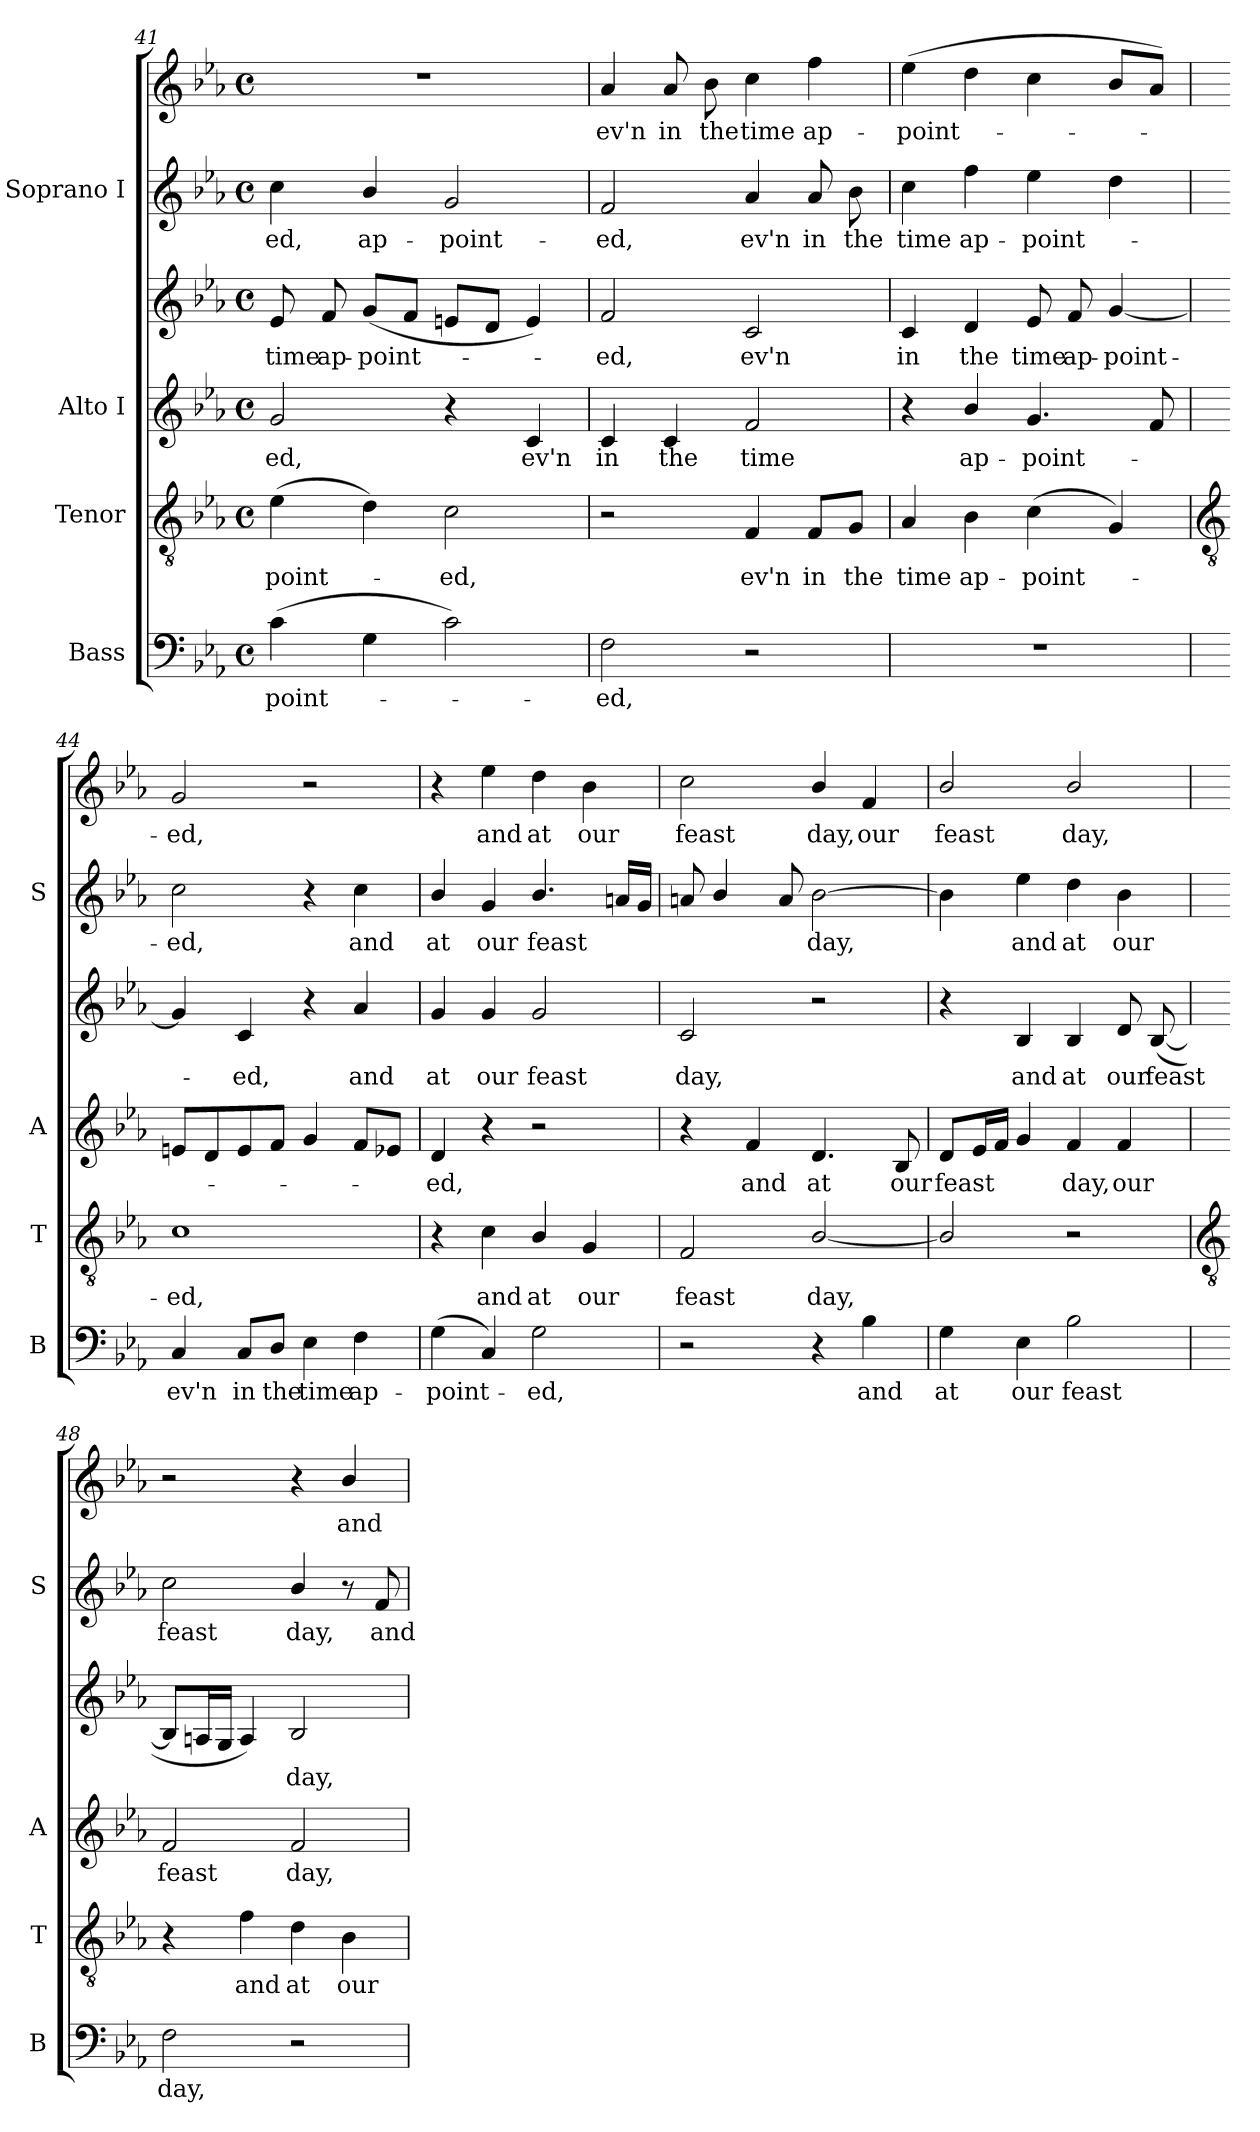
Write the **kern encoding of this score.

**kern	**text	**kern	**text	**kern	**text	**kern	**text	**kern	**text	**kern	**text
*part4	*part4	*part3	*part3	*part2	*part2	*part2	*part2	*part1	*part1	*part1	*part1
*staff6	*staff6	*staff5	*staff5	*staff4	*staff4	*staff3	*staff3	*staff2	*staff2	*staff1	*staff1
*I"Bass	*	*I"Tenor	*	*I"Alto I	*	*	*	*I"Soprano I	*	*	*
*I'B	*	*I'T	*	*I'A	*	*	*	*I'S	*	*	*
*clefF4	*	*clefGv2	*	*clefG2	*	*clefG2	*	*clefG2	*	*clefG2	*
*k[b-e-a-]	*	*k[b-e-a-]	*	*k[b-e-a-]	*	*k[b-e-a-]	*	*k[b-e-a-]	*	*k[b-e-a-]	*
*E-:	*	*E-:	*	*E-:	*	*E-:	*	*E-:	*	*E-:	*
*M4/4	*	*M4/4	*	*M4/4	*	*M4/4	*	*M4/4	*	*M4/4	*
*met(c)	*	*met(c)	*	*met(c)	*	*met(c)	*	*met(c)	*	*met(c)	*
=41	=41	=41	=41	=41	=41	=41	=41	=41	=41	=41	=41
!	!LO:LY:b	!	!LO:LY:b	!	!LO:LY:b	!	!LO:LY:b	!	!LO:LY:b	!	!
(>4c	-point-	(>4e-	-point-	2g	ed,	8e-	time	4cc	ed,	1r	.
!	!	!	!	!	!	!	!LO:LY:b	!	!	!	!
.	.	.	.	.	.	8f	ap-	.	.	.	.
!	!	!	!	!	!	!	!LO:LY:b	!	!LO:LY:b	!	!
4G	.	4d)	.	.	.	(<8gL	-point-	4b-/	ap-	.	.
.	.	.	.	.	.	8fJ	.	.	.	.	.
!	!	!	!LO:LY:b	!	!	!	!	!	!LO:LY:b	!	!
2c)	.	2c	ed,	4r	.	8enL	.	2g	-point-	.	.
.	.	.	.	.	.	8dJ	.	.	.	.	.
!	!	!	!	!	!LO:LY:b	!	!	!	!	!	!
.	.	.	.	4c	ev'n	4e)	.	.	.	.	.
=42	=42	=42	=42	=42	=42	=42	=42	=42	=42	=42	=42
!	!LO:LY:b	!	!	!	!LO:LY:b	!	!LO:LY:b	!	!LO:LY:b	!	!LO:LY:b
2F	ed,	2r	.	4c	in	2f	ed,	2f	-ed,	4a-	-ev'n
!	!	!	!	!	!LO:LY:b	!	!	!	!	!	!LO:LY:b
.	.	.	.	4c	the	.	.	.	.	8a-	in
!	!	!	!	!	!	!	!	!	!	!	!LO:LY:b
.	.	.	.	.	.	.	.	.	.	8b-	the
!	!	!	!LO:LY:b	!	!LO:LY:b	!	!LO:LY:b	!	!LO:LY:b	!	!LO:LY:b
2r	.	4F	ev'n	2f	time	2c	ev'n	4a-	ev'n	4cc	time
!	!	!	!LO:LY:b	!	!	!	!	!	!LO:LY:b	!	!LO:LY:b
.	.	8F/L	in	.	.	.	.	8a-	in	4ff	ap-
!	!	!	!LO:LY:b	!	!	!	!	!	!LO:LY:b	!	!
.	.	8G/J	the	.	.	.	.	8b-	the	.	.
=43	=43	=43	=43	=43	=43	=43	=43	=43	=43	=43	=43
!	!	!	!LO:LY:b	!	!	!	!LO:LY:b	!	!LO:LY:b	!	!LO:LY:b
1r	.	4A-	time	4r	.	4c	in	4cc	time	(<4ee-	point-
!	!	!	!LO:LY:b	!	!LO:LY:b	!	!LO:LY:b	!	!LO:LY:b	!	!
.	.	4B-	ap-	4b-/	ap-	4d	the	4ff	ap-	4dd	.
!	!	!	!LO:LY:b	!	!LO:LY:b	!	!LO:LY:b	!	!LO:LY:b	!	!
.	.	(<4c	-point-	4.g	-point-	8e-	time	4ee-	-point-	4cc	.
!	!	!	!	!	!	!	!LO:LY:b	!	!	!	!
.	.	.	.	.	.	8f	ap-	.	.	.	.
!	!	!	!	!	!	!	!LO:LY:b	!	!	!	!
.	.	4G)	.	.	.	[4g	-point-	4dd	.	8b-L	.
.	.	.	.	8f	.	.	.	.	.	8a-J)	.
!!LO:LB:g=z
=44	=44	=44	=44	=44	=44	=44	=44	=44	=44	=44	=44
*	*	*clefGv2	*	*	*	*	*	*	*	*	*
!	!LO:LY:b	!	!LO:LY:b	!	!	!	!	!	!LO:LY:b	!	!LO:LY:b
4C	ev'n	1c	ed,	8enL	.	4g]	.	2cc	ed,	2g	ed,
.	.	.	.	8d	.	.	.	.	.	.	.
!	!LO:LY:b	!	!	!	!	!	!LO:LY:b	!	!	!	!
8C/L	in	.	.	8e	.	4c	ed,	.	.	.	.
!	!LO:LY:b	!	!	!	!	!	!	!	!	!	!
8D/J	the	.	.	8fJ	.	.	.	.	.	.	.
!	!LO:LY:b	!	!	!	!	!	!	!	!	!	!
4E-	time	.	.	4g	.	4r	.	4r	.	2r	.
!	!LO:LY:b	!	!	!	!	!	!LO:LY:b	!	!LO:LY:b	!	!
4F	ap-	.	.	8fL	.	4a-	and	4cc	and	.	.
.	.	.	.	8e-XJ	.	.	.	.	.	.	.
=45	=45	=45	=45	=45	=45	=45	=45	=45	=45	=45	=45
!	!LO:LY:b	!	!	!	!LO:LY:b	!	!LO:LY:b	!	!LO:LY:b	!	!
(<4G	-point-	4r	.	4d	ed,	4g	at	4b-/	at	4r	.
!	!	!	!LO:LY:b	!	!	!	!LO:LY:b	!	!LO:LY:b	!	!LO:LY:b
4C)	.	4c	and	4r	.	4g	our	4g	our	4ee-	and
!	!LO:LY:b	!	!LO:LY:b	!	!	!	!LO:LY:b	!	!LO:LY:b	!	!LO:LY:b
2G	ed,	4B-/	at	2r	.	2g	feast	4.b-/	feast	4dd	at
!	!	!	!LO:LY:b	!	!	!	!	!	!	!	!LO:LY:b
.	.	4G	our	.	.	.	.	.	.	4b-	our
.	.	.	.	.	.	.	.	16anLL	.	.	.
.	.	.	.	.	.	.	.	16gJJ	.	.	.
=46	=46	=46	=46	=46	=46	=46	=46	=46	=46	=46	=46
!	!	!	!LO:LY:b	!	!	!	!LO:LY:b	!	!	!	!LO:LY:b
2r	.	2F	feast	4r	.	2c	day,	8an	.	2cc	feast
.	.	.	.	.	.	.	.	4b-/	.	.	.
!	!	!	!	!	!LO:LY:b	!	!	!	!	!	!
.	.	.	.	4f	and	.	.	.	.	.	.
.	.	.	.	.	.	.	.	8a	.	.	.
!	!	!	!LO:LY:b	!	!LO:LY:b	!	!	!	!LO:LY:b	!	!LO:LY:b
4r	.	[2B-/	day,	4.d	at	2r	.	[2b-	day,	4b-/	day,
!	!LO:LY:b	!	!	!	!	!	!	!	!	!	!LO:LY:b
4B-	and	.	.	.	.	.	.	.	.	4f	our
!	!	!	!	!	!LO:LY:b	!	!	!	!	!	!
.	.	.	.	8B-	our	.	.	.	.	.	.
=47	=47	=47	=47	=47	=47	=47	=47	=47	=47	=47	=47
!	!LO:LY:b	!	!	!	!LO:LY:b	!	!	!	!	!	!LO:LY:b
4G	at	2B-/]	.	8dL	feast	4r	.	4b-]	.	2b-/	feast
.	.	.	.	16e-L	.	.	.	.	.	.	.
.	.	.	.	16fJJ	.	.	.	.	.	.	.
!	!LO:LY:b	!	!	!	!	!	!LO:LY:b	!	!LO:LY:b	!	!
4E-	our	.	.	4g	.	4B-	and	4ee-	and	.	.
!	!LO:LY:b	!	!	!	!LO:LY:b	!	!LO:LY:b	!	!LO:LY:b	!	!LO:LY:b
2B-	feast	2r	.	4f	day,	4B-	at	4dd	at	2b-/	day,
!	!	!	!	!	!LO:LY:b	!	!LO:LY:b	!	!LO:LY:b	!	!
.	.	.	.	4f	our	8d	our	4b-	our	.	.
!	!	!	!	!	!	!	!LO:LY:b	!	!	!	!
.	.	.	.	.	.	(<[8B-	feast	.	.	.	.
!!LO:LB:g=z
=48	=48	=48	=48	=48	=48	=48	=48	=48	=48	=48	=48
*	*	*clefGv2	*	*	*	*	*	*	*	*	*
!	!LO:LY:b	!	!	!	!LO:LY:b	!	!	!	!LO:LY:b	!	!
2F	day,	4r	.	2f	feast	8B-L]	.	2cc	feast	2r	.
.	.	.	.	.	.	16AnL	.	.	.	.	.
.	.	.	.	.	.	16GJJ	.	.	.	.	.
!	!	!	!LO:LY:b	!	!	!	!	!	!	!	!
.	.	4f	and	.	.	4A)	.	.	.	.	.
!	!	!	!LO:LY:b	!	!LO:LY:b	!	!LO:LY:b	!	!LO:LY:b	!	!
2r	.	4d	at	2f	day,	2B-	day,	4b-/	day,	4r	.
!	!	!	!LO:LY:b	!	!	!	!	!	!	!	!LO:LY:b
.	.	4B-	our	.	.	.	.	8r	.	4b-/	and
!	!	!	!	!	!	!	!	!	!LO:LY:b	!	!
.	.	.	.	.	.	.	.	8f	and	.	.
=	=	=	=	=	=	=	=	=	=	=	=
*-	*-	*-	*-	*-	*-	*-	*-	*-	*-	*-	*-
